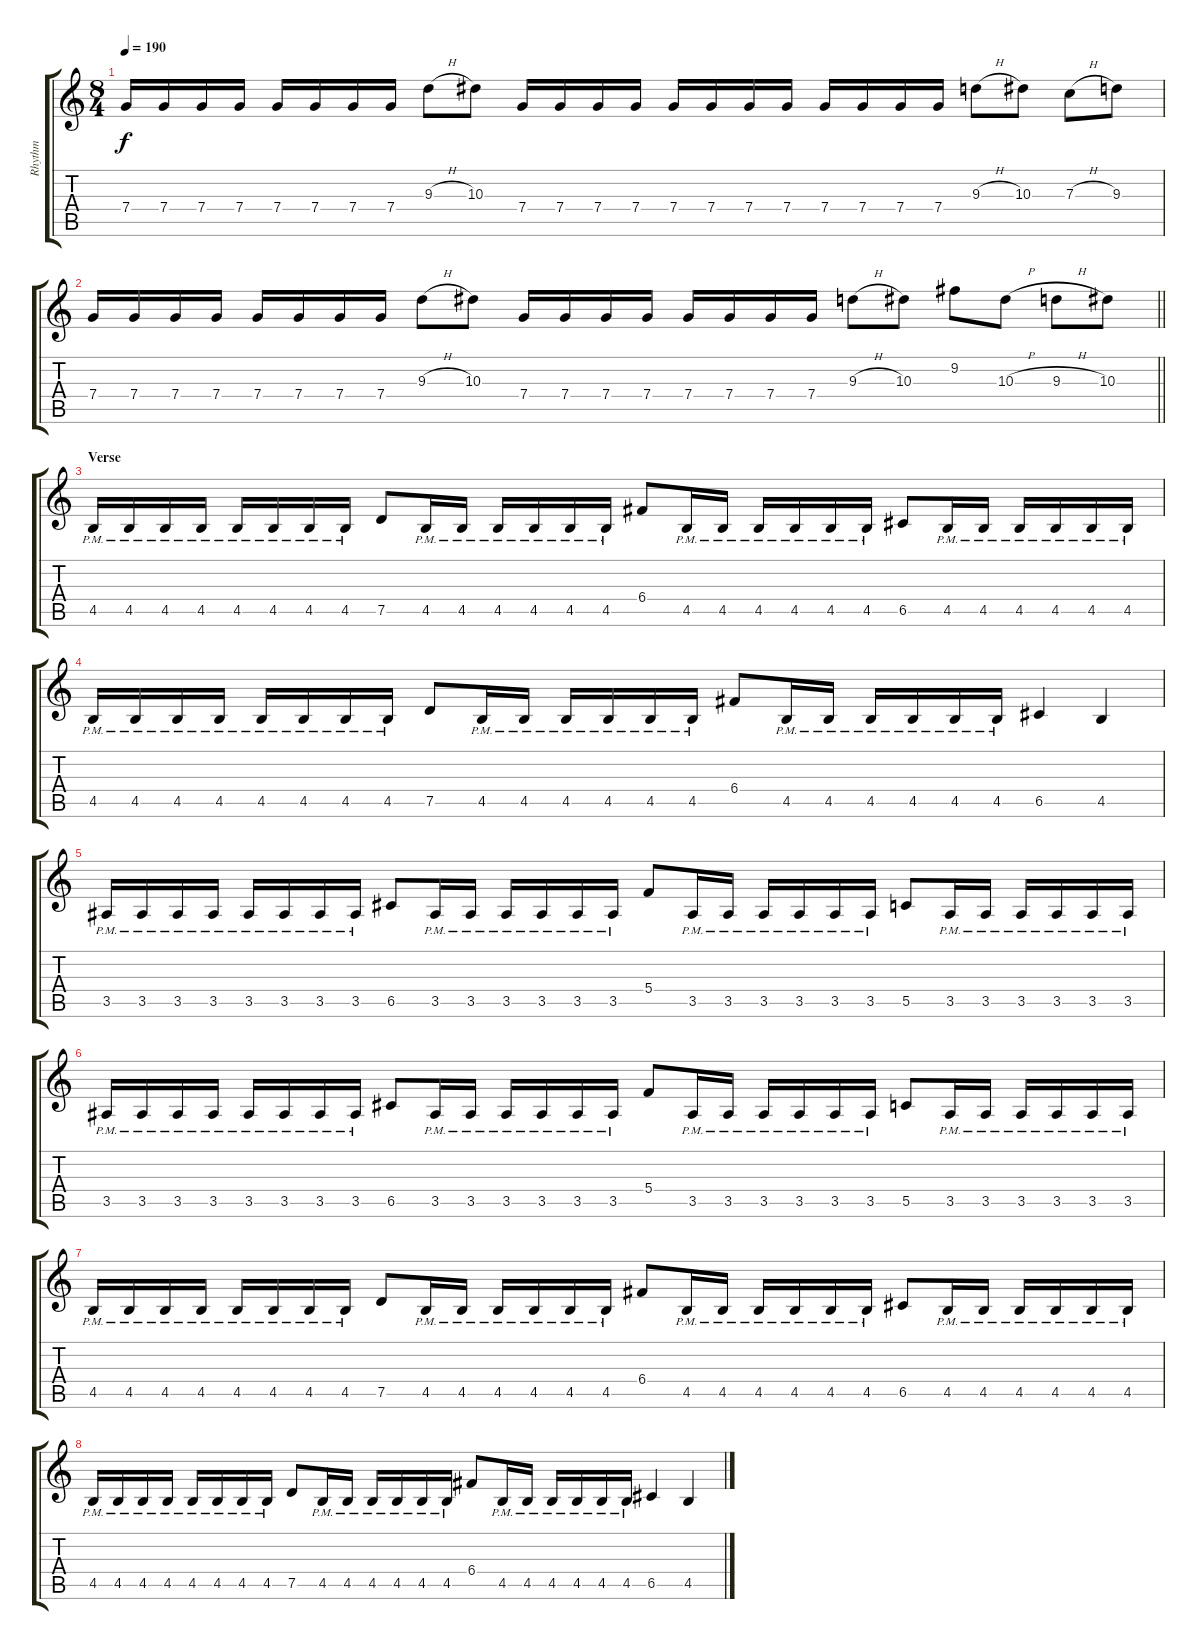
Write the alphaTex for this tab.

\track ("Rhythm" "Rhythm") {instrument overdrivenguitar}
\staff {score tabs}
\tuning (D4 A3 F3 C3 G2 D2) {hide}
\ts (8 4)
\tempo 190
\clef g2
\ks c
7.4.16{dy f} 7.4.16 7.4.16 7.4.16 7.4.16 7.4.16 7.4.16 7.4.16 9.3{h}.8 10.3.8 7.4.16 7.4.16 7.4.16 7.4.16 7.4.16 7.4.16 7.4.16 7.4.16 7.4.16 7.4.16 7.4.16 7.4.16 9.3{h}.8 10.3.8 7.3{h}.8 9.3.8 |
\barLineRight lightlight
7.4.16 7.4.16 7.4.16 7.4.16 7.4.16 7.4.16 7.4.16 7.4.16 9.3{h}.8 10.3.8 7.4.16 7.4.16 7.4.16 7.4.16 7.4.16 7.4.16 7.4.16 7.4.16 9.3{h}.8 10.3.8 9.2.8 10.3{h}.8 9.3{h}.8 10.3.8 |
\section ("" "Verse")
4.5{pm}.16 4.5{pm}.16 4.5{pm}.16 4.5{pm}.16 4.5{pm}.16 4.5{pm}.16 4.5{pm}.16 4.5{pm}.16 7.5.8 4.5{pm}.16 4.5{pm}.16 4.5{pm}.16 4.5{pm}.16 4.5{pm}.16 4.5{pm}.16 6.4.8 4.5{pm}.16 4.5{pm}.16 4.5{pm}.16 4.5{pm}.16 4.5{pm}.16 4.5{pm}.16 6.5.8 4.5{pm}.16 4.5{pm}.16 4.5{pm}.16 4.5{pm}.16 4.5{pm}.16 4.5{pm}.16 |
4.5{pm}.16 4.5{pm}.16 4.5{pm}.16 4.5{pm}.16 4.5{pm}.16 4.5{pm}.16 4.5{pm}.16 4.5{pm}.16 7.5.8 4.5{pm}.16 4.5{pm}.16 4.5{pm}.16 4.5{pm}.16 4.5{pm}.16 4.5{pm}.16 6.4.8 4.5{pm}.16 4.5{pm}.16 4.5{pm}.16 4.5{pm}.16 4.5{pm}.16 4.5{pm}.16 6.5.4 4.5.4 |
3.5{pm}.16 3.5{pm}.16 3.5{pm}.16 3.5{pm}.16 3.5{pm}.16 3.5{pm}.16 3.5{pm}.16 3.5{pm}.16 6.5.8 3.5{pm}.16 3.5{pm}.16 3.5{pm}.16 3.5{pm}.16 3.5{pm}.16 3.5{pm}.16 5.4.8 3.5{pm}.16 3.5{pm}.16 3.5{pm}.16 3.5{pm}.16 3.5{pm}.16 3.5{pm}.16 5.5.8 3.5{pm}.16 3.5{pm}.16 3.5{pm}.16 3.5{pm}.16 3.5{pm}.16 3.5{pm}.16 |
3.5{pm}.16 3.5{pm}.16 3.5{pm}.16 3.5{pm}.16 3.5{pm}.16 3.5{pm}.16 3.5{pm}.16 3.5{pm}.16 6.5.8 3.5{pm}.16 3.5{pm}.16 3.5{pm}.16 3.5{pm}.16 3.5{pm}.16 3.5{pm}.16 5.4.8 3.5{pm}.16 3.5{pm}.16 3.5{pm}.16 3.5{pm}.16 3.5{pm}.16 3.5{pm}.16 5.5.8 3.5{pm}.16 3.5{pm}.16 3.5{pm}.16 3.5{pm}.16 3.5{pm}.16 3.5{pm}.16 |
4.5{pm}.16 4.5{pm}.16 4.5{pm}.16 4.5{pm}.16 4.5{pm}.16 4.5{pm}.16 4.5{pm}.16 4.5{pm}.16 7.5.8 4.5{pm}.16 4.5{pm}.16 4.5{pm}.16 4.5{pm}.16 4.5{pm}.16 4.5{pm}.16 6.4.8 4.5{pm}.16 4.5{pm}.16 4.5{pm}.16 4.5{pm}.16 4.5{pm}.16 4.5{pm}.16 6.5.8 4.5{pm}.16 4.5{pm}.16 4.5{pm}.16 4.5{pm}.16 4.5{pm}.16 4.5{pm}.16 |
4.5{pm}.16 4.5{pm}.16 4.5{pm}.16 4.5{pm}.16 4.5{pm}.16 4.5{pm}.16 4.5{pm}.16 4.5{pm}.16 7.5.8 4.5{pm}.16 4.5{pm}.16 4.5{pm}.16 4.5{pm}.16 4.5{pm}.16 4.5{pm}.16 6.4.8 4.5{pm}.16 4.5{pm}.16 4.5{pm}.16 4.5{pm}.16 4.5{pm}.16 4.5{pm}.16 6.5.4 4.5.4
